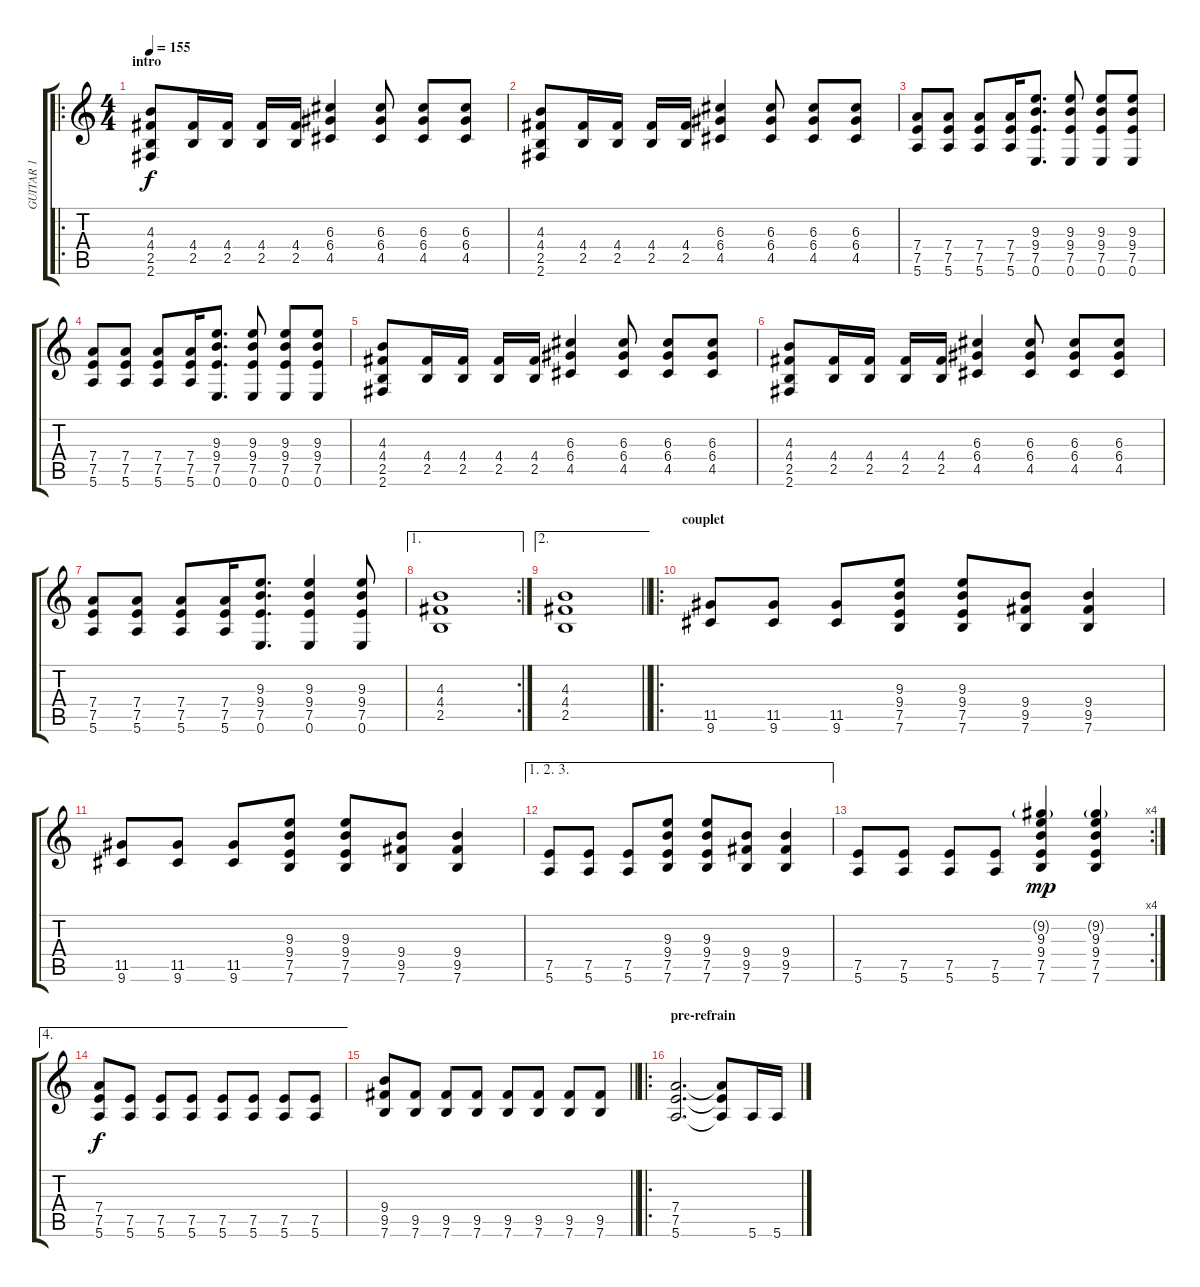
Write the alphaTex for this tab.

\track ("GUITAR 1" "GUITAR 1") {instrument distortionguitar}
\staff {score tabs}
\tuning (E4 B3 G3 D3 A2 E2) {hide}
\ro
\ts (4 4)
\section ("" "intro")
\tempo 155
\clef g2
\ks c
(4.3 4.4 2.5 2.6).8{dy f instrument distortionguitar} (4.4 2.5).16 (4.4 2.5).16 (4.4 2.5).16 (4.4 2.5).16 (6.3 6.4 4.5).4 (6.3 6.4 4.5).8 (6.3 6.4 4.5).8 (6.3 6.4 4.5).8 |
(4.3 4.4 2.5 2.6).8 (4.4 2.5).16 (4.4 2.5).16 (4.4 2.5).16 (4.4 2.5).16 (6.3 6.4 4.5).4 (6.3 6.4 4.5).8 (6.3 6.4 4.5).8 (6.3 6.4 4.5).8 |
(7.4 7.5 5.6).8 (7.4 7.5 5.6).8 (7.4 7.5 5.6).8 (7.4 7.5 5.6).16 (9.3 9.4 7.5 0.6).8{d} (9.3 9.4 7.5 0.6).8 (9.3 9.4 7.5 0.6).8 (9.3 9.4 7.5 0.6).8 |
(7.4 7.5 5.6).8 (7.4 7.5 5.6).8 (7.4 7.5 5.6).8 (7.4 7.5 5.6).16 (9.3 9.4 7.5 0.6).8{d} (9.3 9.4 7.5 0.6).8 (9.3 9.4 7.5 0.6).8 (9.3 9.4 7.5 0.6).8 |
(4.3 4.4 2.5 2.6).8 (4.4 2.5).16 (4.4 2.5).16 (4.4 2.5).16 (4.4 2.5).16 (6.3 6.4 4.5).4 (6.3 6.4 4.5).8 (6.3 6.4 4.5).8 (6.3 6.4 4.5).8 |
(4.3 4.4 2.5 2.6).8 (4.4 2.5).16 (4.4 2.5).16 (4.4 2.5).16 (4.4 2.5).16 (6.3 6.4 4.5).4 (6.3 6.4 4.5).8 (6.3 6.4 4.5).8 (6.3 6.4 4.5).8 |
(7.4 7.5 5.6).8 (7.4 7.5 5.6).8 (7.4 7.5 5.6).8 (7.4 7.5 5.6).16 (9.3 9.4 7.5 0.6).8{d} (9.3 9.4 7.5 0.6).4 (9.3 9.4 7.5 0.6).8 |
\ae 1
\rc 2
(4.3 4.4 2.5).1 |
\ae 2
\barLineRight lightlight
(4.3 4.4 2.5).1 |
\ro
\section ("" "couplet")
(11.5 9.6).8 (11.5 9.6).8 (11.5 9.6).8 (9.3 9.4 7.5 7.6).8 (9.3 9.4 7.5 7.6).8 (9.4 9.5 7.6).8 (9.4 9.5 7.6).4 |
(11.5 9.6).8 (11.5 9.6).8 (11.5 9.6).8 (9.3 9.4 7.5 7.6).8 (9.3 9.4 7.5 7.6).8 (9.4 9.5 7.6).8 (9.4 9.5 7.6).4 |
\ae (1 2 3)
(7.5 5.6).8 (7.5 5.6).8 (7.5 5.6).8 (9.3 9.4 7.5 7.6).8 (9.3 9.4 7.5 7.6).8 (9.4 9.5 7.6).8 (9.4 9.5 7.6).4 |
\rc 4
(7.5 5.6).8 (7.5 5.6).8 (7.5 5.6).8 (7.5 5.6).8 (9.2{g} 9.3 9.4 7.5 7.6).4{dy mp} (9.2{g} 9.3 9.4 7.5 7.6).4 |
\ae 4
(7.4 7.5 5.6).8{dy f} (7.5 5.6).8 (7.5 5.6).8 (7.5 5.6).8 (7.5 5.6).8 (7.5 5.6).8 (7.5 5.6).8 (7.5 5.6).8 |
\barLineRight lightlight
(9.4 9.5 7.6).8 (9.5 7.6).8 (9.5 7.6).8 (9.5 7.6).8 (9.5 7.6).8 (9.5 7.6).8 (9.5 7.6).8 (9.5 7.6).8 |
\ro
\section ("" "pre-refrain")
(7.4 7.5 5.6).2{d} (7.4{t} 7.5{t} 5.6{t}).8 5.6.16 5.6.16
